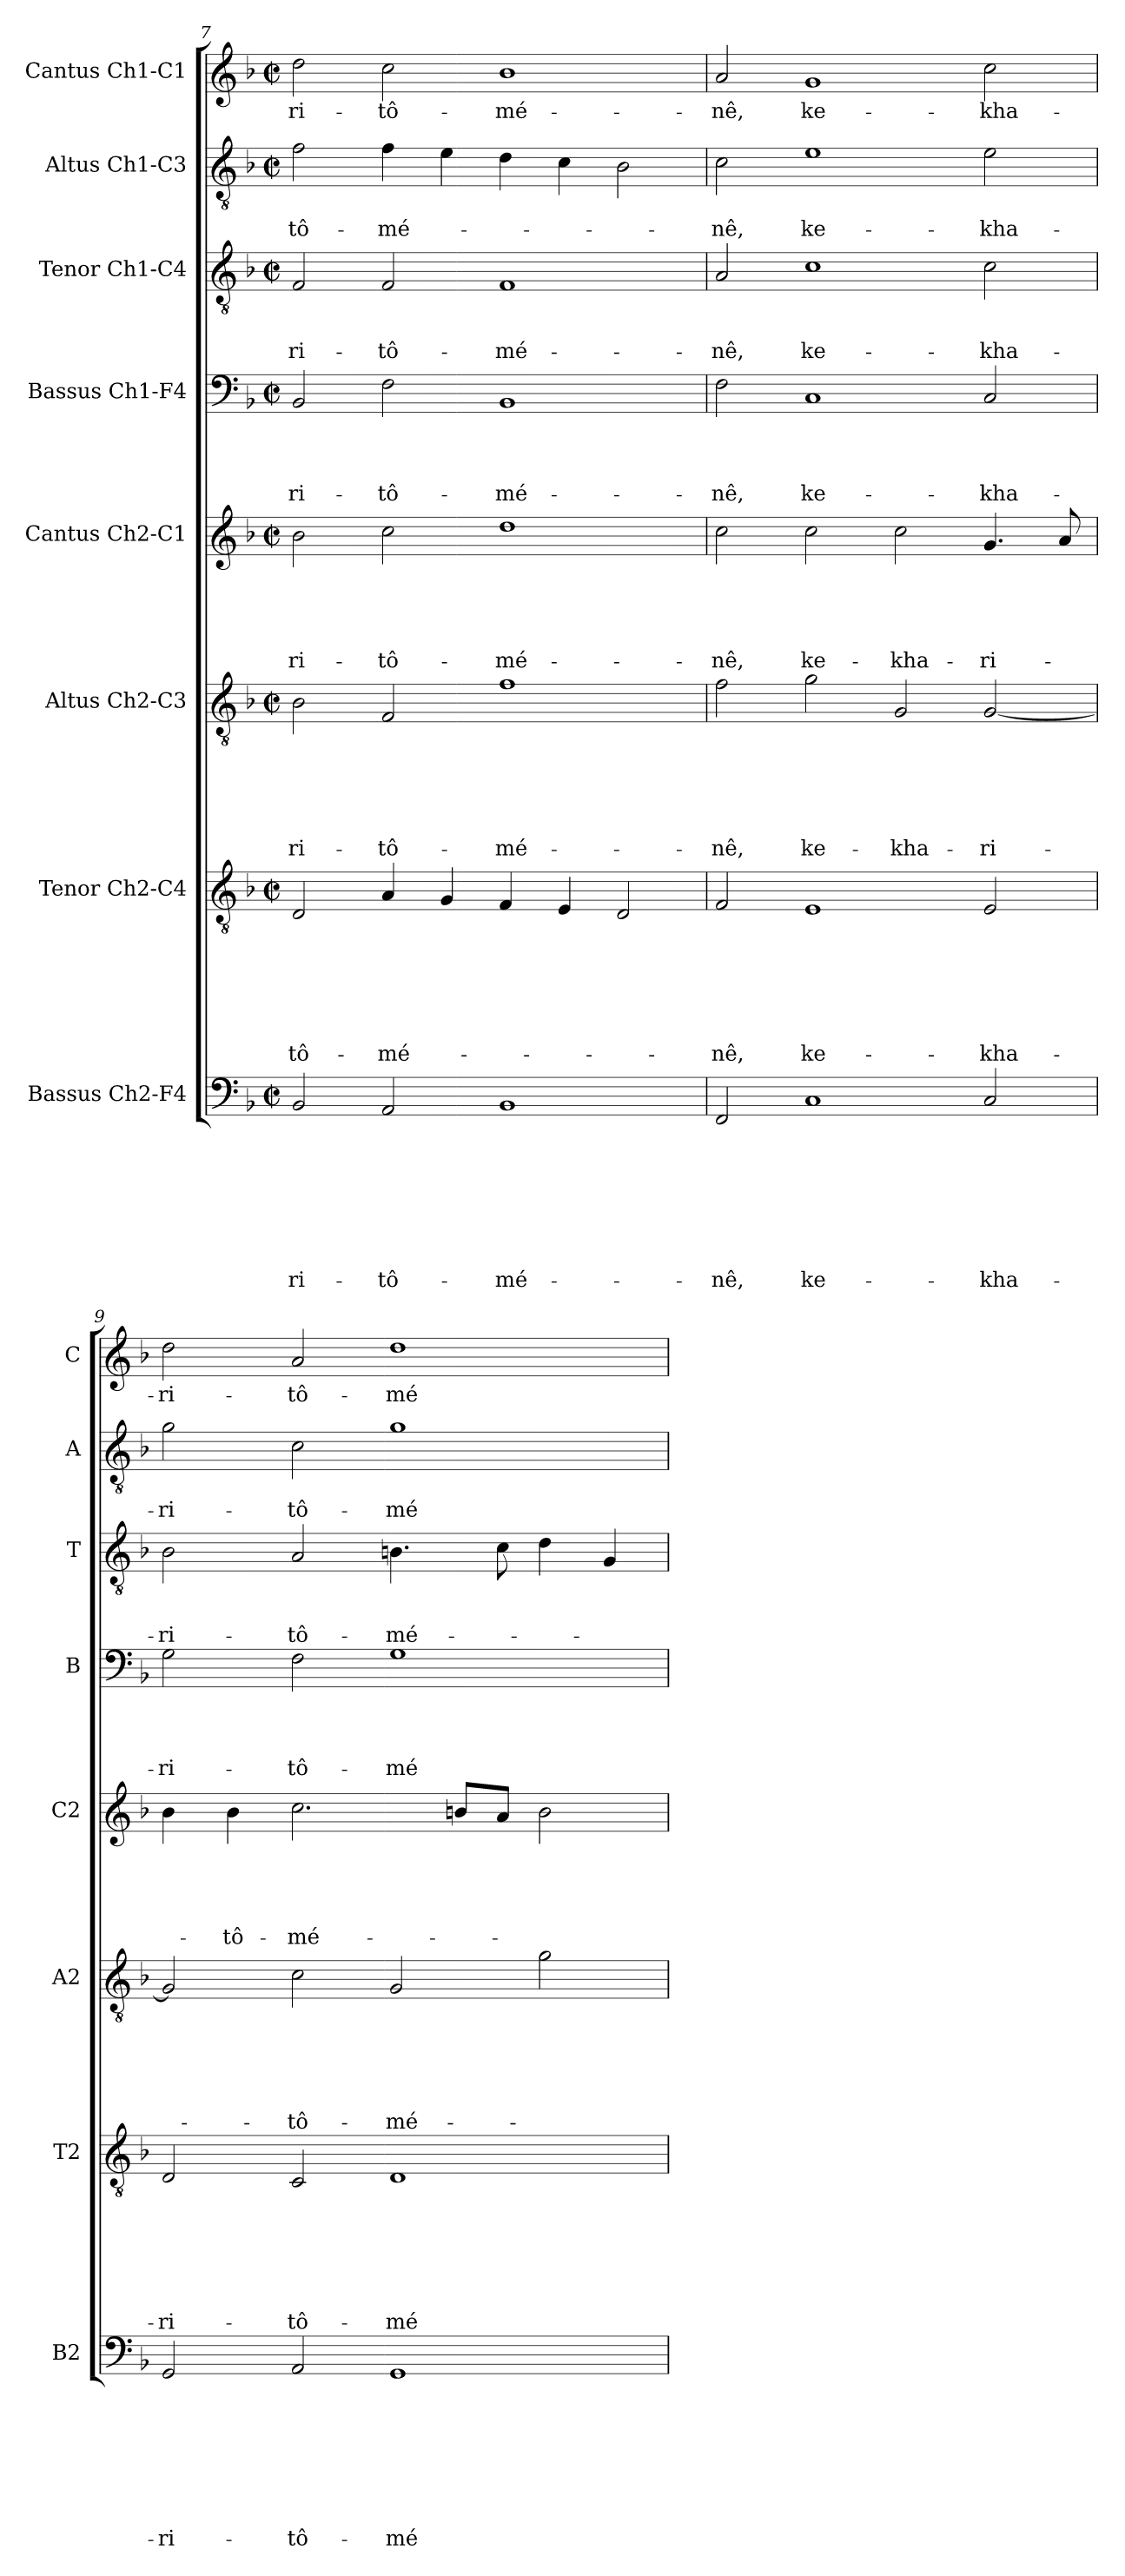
**kern	**text	**text	**text	**text	**text	**text	**text	**text	**kern	**text	**text	**text	**text	**text	**text	**text	**kern	**text	**text	**text	**text	**text	**text	**kern	**text	**text	**text	**text	**text	**kern	**text	**text	**text	**text	**kern	**text	**text	**text	**kern	**text	**text	**kern	**text
*part8	*part8	*part8	*part8	*part8	*part8	*part8	*part8	*part8	*part7	*part7	*part7	*part7	*part7	*part7	*part7	*part7	*part6	*part6	*part6	*part6	*part6	*part6	*part6	*part5	*part5	*part5	*part5	*part5	*part5	*part4	*part4	*part4	*part4	*part4	*part3	*part3	*part3	*part3	*part2	*part2	*part2	*part1	*part1
*staff8	*staff8	*staff8	*staff8	*staff8	*staff8	*staff8	*staff8	*staff8	*staff7	*staff7	*staff7	*staff7	*staff7	*staff7	*staff7	*staff7	*staff6	*staff6	*staff6	*staff6	*staff6	*staff6	*staff6	*staff5	*staff5	*staff5	*staff5	*staff5	*staff5	*staff4	*staff4	*staff4	*staff4	*staff4	*staff3	*staff3	*staff3	*staff3	*staff2	*staff2	*staff2	*staff1	*staff1
*I"Bassus Ch2-F4	*	*	*	*	*	*	*	*	*I"Tenor Ch2-C4	*	*	*	*	*	*	*	*I"Altus Ch2-C3	*	*	*	*	*	*	*I"Cantus Ch2-C1	*	*	*	*	*	*I"Bassus Ch1-F4	*	*	*	*	*I"Tenor Ch1-C4	*	*	*	*I"Altus Ch1-C3	*	*	*I"Cantus Ch1-C1	*
*I'B2	*	*	*	*	*	*	*	*	*I'T2	*	*	*	*	*	*	*	*I'A2	*	*	*	*	*	*	*I'C2	*	*	*	*	*	*I'B	*	*	*	*	*I'T	*	*	*	*I'A	*	*	*I'C	*
*clefF4	*	*	*	*	*	*	*	*	*clefGv2	*	*	*	*	*	*	*	*clefGv2	*	*	*	*	*	*	*clefG2	*	*	*	*	*	*clefF4	*	*	*	*	*clefGv2	*	*	*	*clefGv2	*	*	*clefG2	*
*k[b-]	*	*	*	*	*	*	*	*	*k[b-]	*	*	*	*	*	*	*	*k[b-]	*	*	*	*	*	*	*k[b-]	*	*	*	*	*	*k[b-]	*	*	*	*	*k[b-]	*	*	*	*k[b-]	*	*	*k[b-]	*
*F:	*	*	*	*	*	*	*	*	*F:	*	*	*	*	*	*	*	*F:	*	*	*	*	*	*	*F:	*	*	*	*	*	*F:	*	*	*	*	*F:	*	*	*	*F:	*	*	*F:	*
*M2/2	*	*	*	*	*	*	*	*	*M2/2	*	*	*	*	*	*	*	*M2/2	*	*	*	*	*	*	*M2/2	*	*	*	*	*	*M2/2	*	*	*	*	*M2/2	*	*	*	*M2/2	*	*	*M2/2	*
*met(c|)	*	*	*	*	*	*	*	*	*met(c|)	*	*	*	*	*	*	*	*met(c|)	*	*	*	*	*	*	*met(c|)	*	*	*	*	*	*met(c|)	*	*	*	*	*met(c|)	*	*	*	*met(c|)	*	*	*met(c|)	*
=7	=7	=7	=7	=7	=7	=7	=7	=7	=7	=7	=7	=7	=7	=7	=7	=7	=7	=7	=7	=7	=7	=7	=7	=7	=7	=7	=7	=7	=7	=7	=7	=7	=7	=7	=7	=7	=7	=7	=7	=7	=7	=7	=7
!	!	!	!	!	!	!	!	!LO:LY:b	!	!	!	!	!	!	!	!LO:LY:b	!	!	!	!	!	!	!LO:LY:b	!	!	!	!	!	!LO:LY:b	!	!	!	!	!LO:LY:b	!	!	!	!LO:LY:b	!	!	!LO:LY:b	!	!LO:LY:b
2BB-/	.	.	.	.	.	.	.	-ri-	2D/	.	.	.	.	.	.	-tô-	2B-\	.	.	.	.	.	-ri-	2b-\	.	.	.	.	-ri-	2BB-/	.	.	.	-ri-	2F/	.	.	-ri-	2f\	.	-tô-	2dd\	-ri-
!	!	!	!	!	!	!	!	!LO:LY:b	!	!	!	!	!	!	!	!LO:LY:b	!	!	!	!	!	!	!LO:LY:b	!	!	!	!	!	!LO:LY:b	!	!	!	!	!LO:LY:b	!	!	!	!LO:LY:b	!	!	!LO:LY:b	!	!LO:LY:b
2AA/	.	.	.	.	.	.	.	-tô-	4A/	.	.	.	.	.	.	-mé-	2F/	.	.	.	.	.	-tô-	2cc\	.	.	.	.	-tô-	2F\	.	.	.	-tô-	2F/	.	.	-tô-	4f\	.	-mé-	2cc\	-tô-
.	.	.	.	.	.	.	.	.	4G/	.	.	.	.	.	.	.	.	.	.	.	.	.	.	.	.	.	.	.	.	.	.	.	.	.	.	.	.	.	4e\	.	.	.	.
!	!	!	!	!	!	!	!	!LO:LY:b	!	!	!	!	!	!	!	!	!	!	!	!	!	!	!LO:LY:b	!	!	!	!	!	!LO:LY:b	!	!	!	!	!LO:LY:b	!	!	!	!LO:LY:b	!	!	!	!	!LO:LY:b
1BB-	.	.	.	.	.	.	.	-mé-	4F/	.	.	.	.	.	.	.	1f	.	.	.	.	.	-mé-	1dd	.	.	.	.	-mé-	1BB-	.	.	.	-mé-	1F	.	.	-mé-	4d\	.	.	1b-	-mé-
.	.	.	.	.	.	.	.	.	4E/	.	.	.	.	.	.	.	.	.	.	.	.	.	.	.	.	.	.	.	.	.	.	.	.	.	.	.	.	.	4c\	.	.	.	.
.	.	.	.	.	.	.	.	.	2D/	.	.	.	.	.	.	.	.	.	.	.	.	.	.	.	.	.	.	.	.	.	.	.	.	.	.	.	.	.	2B-\	.	.	.	.
=8	=8	=8	=8	=8	=8	=8	=8	=8	=8	=8	=8	=8	=8	=8	=8	=8	=8	=8	=8	=8	=8	=8	=8	=8	=8	=8	=8	=8	=8	=8	=8	=8	=8	=8	=8	=8	=8	=8	=8	=8	=8	=8	=8
!	!	!	!	!	!	!	!	!LO:LY:b	!	!	!	!	!	!	!	!LO:LY:b	!	!	!	!	!	!	!LO:LY:b	!	!	!	!	!	!LO:LY:b	!	!	!	!	!LO:LY:b	!	!	!	!LO:LY:b	!	!	!LO:LY:b	!	!LO:LY:b
2FF/	.	.	.	.	.	.	.	-nê,	2F/	.	.	.	.	.	.	-nê,	2f\	.	.	.	.	.	-nê,	2cc\	.	.	.	.	-nê,	2F\	.	.	.	-nê,	2A/	.	.	-nê,	2c\	.	-nê,	2a/	-nê,
!	!	!	!	!	!	!	!	!LO:LY:b	!	!	!	!	!	!	!	!LO:LY:b	!	!	!	!	!	!	!LO:LY:b	!	!	!	!	!	!LO:LY:b	!	!	!	!	!LO:LY:b	!	!	!	!LO:LY:b	!	!	!LO:LY:b	!	!LO:LY:b
1C	.	.	.	.	.	.	.	ke-	1E	.	.	.	.	.	.	ke-	2g\	.	.	.	.	.	ke-	2cc\	.	.	.	.	ke-	1C	.	.	.	ke-	1c	.	.	ke-	1e	.	ke-	1g	ke-
!	!	!	!	!	!	!	!	!	!	!	!	!	!	!	!	!	!	!	!	!	!	!	!LO:LY:b	!	!	!	!	!	!LO:LY:b	!	!	!	!	!	!	!	!	!	!	!	!	!	!
.	.	.	.	.	.	.	.	.	.	.	.	.	.	.	.	.	2G/	.	.	.	.	.	-kha-	2cc\	.	.	.	.	-kha-	.	.	.	.	.	.	.	.	.	.	.	.	.	.
!	!	!	!	!	!	!	!	!LO:LY:b	!	!	!	!	!	!	!	!LO:LY:b	!	!	!	!	!	!	!LO:LY:b	!	!	!	!	!	!LO:LY:b	!	!	!	!	!LO:LY:b	!	!	!	!LO:LY:b	!	!	!LO:LY:b	!	!LO:LY:b
2C/	.	.	.	.	.	.	.	-kha-	2E/	.	.	.	.	.	.	-kha-	[2G/	.	.	.	.	.	-ri-	4.g/	.	.	.	.	-ri-	2C/	.	.	.	-kha-	2c\	.	.	-kha-	2e\	.	-kha-	2cc\	-kha-
.	.	.	.	.	.	.	.	.	.	.	.	.	.	.	.	.	.	.	.	.	.	.	.	8a/	.	.	.	.	.	.	.	.	.	.	.	.	.	.	.	.	.	.	.
=9	=9	=9	=9	=9	=9	=9	=9	=9	=9	=9	=9	=9	=9	=9	=9	=9	=9	=9	=9	=9	=9	=9	=9	=9	=9	=9	=9	=9	=9	=9	=9	=9	=9	=9	=9	=9	=9	=9	=9	=9	=9	=9	=9
!	!	!	!	!	!	!	!	!LO:LY:b	!	!	!	!	!	!	!	!LO:LY:b	!	!	!	!	!	!	!	!	!	!	!	!	!	!	!	!	!	!LO:LY:b	!	!	!	!LO:LY:b	!	!	!LO:LY:b	!	!LO:LY:b
2GG/	.	.	.	.	.	.	.	-ri-	2D/	.	.	.	.	.	.	-ri-	2G/]	.	.	.	.	.	.	4b-\	.	.	.	.	.	2G\	.	.	.	-ri-	2B-\	.	.	-ri-	2g\	.	-ri-	2dd\	-ri-
!	!	!	!	!	!	!	!	!	!	!	!	!	!	!	!	!	!	!	!	!	!	!	!	!	!	!	!	!	!LO:LY:b	!	!	!	!	!	!	!	!	!	!	!	!	!	!
.	.	.	.	.	.	.	.	.	.	.	.	.	.	.	.	.	.	.	.	.	.	.	.	4b-\	.	.	.	.	-tô-	.	.	.	.	.	.	.	.	.	.	.	.	.	.
!	!	!	!	!	!	!	!	!LO:LY:b	!	!	!	!	!	!	!	!LO:LY:b	!	!	!	!	!	!	!LO:LY:b	!	!	!	!	!	!LO:LY:b	!	!	!	!	!LO:LY:b	!	!	!	!LO:LY:b	!	!	!LO:LY:b	!	!LO:LY:b
2AA/	.	.	.	.	.	.	.	-tô-	2C/	.	.	.	.	.	.	-tô-	2c\	.	.	.	.	.	-tô-	2.cc\	.	.	.	.	-mé-	2F\	.	.	.	-tô-	2A/	.	.	-tô-	2c\	.	-tô-	2a/	-tô-
!	!	!	!	!	!	!	!	!LO:LY:b	!	!	!	!	!	!	!	!LO:LY:b	!	!	!	!	!	!	!LO:LY:b	!	!	!	!	!	!	!	!	!	!	!LO:LY:b	!	!	!	!LO:LY:b	!	!	!LO:LY:b	!	!LO:LY:b
1GG	.	.	.	.	.	.	.	-mé-	1D	.	.	.	.	.	.	-mé-	2G/	.	.	.	.	.	-mé-	.	.	.	.	.	.	1G	.	.	.	-mé-	4.Bn\	.	.	-mé-	1g	.	-mé-	1dd	-mé-
.	.	.	.	.	.	.	.	.	.	.	.	.	.	.	.	.	.	.	.	.	.	.	.	8bn/L	.	.	.	.	.	.	.	.	.	.	.	.	.	.	.	.	.	.	.
.	.	.	.	.	.	.	.	.	.	.	.	.	.	.	.	.	.	.	.	.	.	.	.	8a/J	.	.	.	.	.	.	.	.	.	.	8c\	.	.	.	.	.	.	.	.
.	.	.	.	.	.	.	.	.	.	.	.	.	.	.	.	.	2g\	.	.	.	.	.	.	2b\	.	.	.	.	.	.	.	.	.	.	4d\	.	.	.	.	.	.	.	.
.	.	.	.	.	.	.	.	.	.	.	.	.	.	.	.	.	.	.	.	.	.	.	.	.	.	.	.	.	.	.	.	.	.	.	4G/	.	.	.	.	.	.	.	.
=	=	=	=	=	=	=	=	=	=	=	=	=	=	=	=	=	=	=	=	=	=	=	=	=	=	=	=	=	=	=	=	=	=	=	=	=	=	=	=	=	=	=	=
*-	*-	*-	*-	*-	*-	*-	*-	*-	*-	*-	*-	*-	*-	*-	*-	*-	*-	*-	*-	*-	*-	*-	*-	*-	*-	*-	*-	*-	*-	*-	*-	*-	*-	*-	*-	*-	*-	*-	*-	*-	*-	*-	*-
